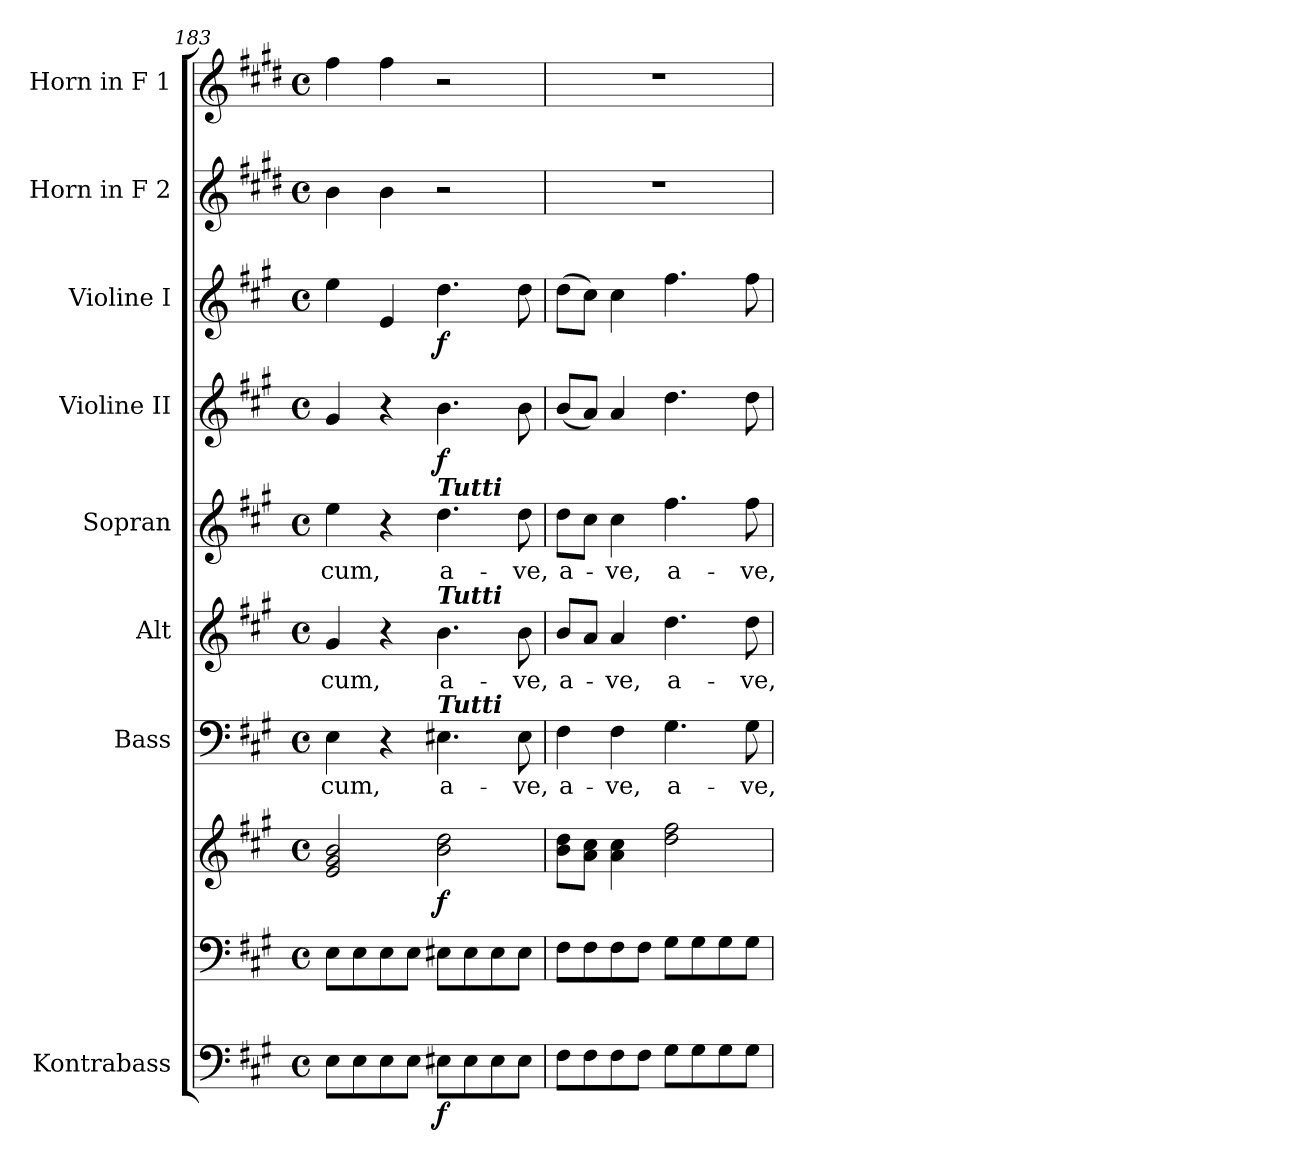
**kern	**dynam	**kern	**kern	**dynam	**kern	**text	**kern	**text	**kern	**text	**kern	**dynam	**kern	**dynam	**kern	**kern
*part9	*part9	*part8	*part8	*part8	*part7	*part7	*part6	*part6	*part5	*part5	*part4	*part4	*part3	*part3	*part2	*part1
*staff10	*staff10	*staff9	*staff8	*staff8/9	*staff7	*staff7	*staff6	*staff6	*staff5	*staff5	*staff4	*staff4	*staff3	*staff3	*staff2	*staff1
*I"Kontrabass	*	*	*	*	*I"Bass	*	*I"Alt	*	*I"Sopran	*	*I"Violine II	*	*I"Violine I	*	*I"Horn in F 2	*I"Horn in F 1
*I'Kb.	*	*	*	*	*I'B.	*	*I'A.	*	*I'S.	*	*I'Vl. II	*	*I'Vl. I	*	*	*
*clefF4	*	*clefF4	*clefG2	*	*clefF4	*	*clefG2	*	*clefG2	*	*clefG2	*	*clefG2	*	*clefG2	*clefG2
*ITrd7c12	*	*	*	*	*	*	*	*	*	*	*	*	*	*	*ITrd4c7	*ITrd4c7
*k[f#c#g#]	*	*k[f#c#g#]	*k[f#c#g#]	*	*k[f#c#g#]	*	*k[f#c#g#]	*	*k[f#c#g#]	*	*k[f#c#g#]	*	*k[f#c#g#]	*	*k[f#c#g#]	*k[f#c#g#]
*A:	*	*A:	*A:	*	*A:	*	*A:	*	*A:	*	*A:	*	*A:	*	*A:	*A:
*M4/4	*	*M4/4	*M4/4	*	*M4/4	*	*M4/4	*	*M4/4	*	*M4/4	*	*M4/4	*	*M4/4	*M4/4
*met(c)	*	*met(c)	*met(c)	*	*met(c)	*	*met(c)	*	*met(c)	*	*met(c)	*	*met(c)	*	*met(c)	*met(c)
=183	=183	=183	=183	=183	=183	=183	=183	=183	=183	=183	=183	=183	=183	=183	=183	=183
!	!	!	!	!	!	!LO:LY:b	!	!LO:LY:b	!	!LO:LY:b	!	!	!	!	!	!
8EE\L	.	8E\L	2e/ 2g#/ 2b/	.	4E\	-cum,	4g#/	-cum,	4ee\	-cum,	4g#/	.	4ee\	.	4e\	4b\
8EE\	.	8E\	.	.	.	.	.	.	.	.	.	.	.	.	.	.
8EE\	.	8E\	.	.	4r	.	4r	.	4r	.	4r	.	4e/	.	4e\	4b\
8EE\J	.	8E\J	.	.	.	.	.	.	.	.	.	.	.	.	.	.
!	!	!	!	!	!	!	!	!	!LO:TX:a:Bi:t=Tutti	!	!	!	!	!	!	!
!	!	!	!	!	!	!	!LO:TX:a:Bi:t=Tutti	!	!	!	!	!	!	!	!	!
!	!	!	!	!	!LO:TX:a:Bi:t=Tutti	!	!	!	!	!	!	!	!	!	!	!
!	!LO:DY:b	!	!	!LO:DY:b	!	!LO:LY:b	!	!LO:LY:b	!	!LO:LY:b	!	!LO:DY:b	!	!LO:DY:b	!	!
8EE#X\L	f	8E#X\L	2b\ 2dd\	f	4.E#X\	a-	4.b\	a-	4.dd\	a-	4.b\	f	4.dd\	f	2r	2r
8EE#\	.	8E#\	.	.	.	.	.	.	.	.	.	.	.	.	.	.
8EE#\	.	8E#\	.	.	.	.	.	.	.	.	.	.	.	.	.	.
!	!	!	!	!	!	!LO:LY:b	!	!LO:LY:b	!	!LO:LY:b	!	!	!	!	!	!
8EE#\J	.	8E#\J	.	.	8E#\	-ve,	8b\	-ve,	8dd\	-ve,	8b\	.	8dd\	.	.	.
=184	=184	=184	=184	=184	=184	=184	=184	=184	=184	=184	=184	=184	=184	=184	=184	=184
!	!	!	!	!	!	!LO:LY:b	!	!LO:LY:b	!	!LO:LY:b	!	!	!	!	!	!
8FF#\L	.	8F#\L	8b\ 8dd\L	.	4F#\	a-	8b/L	a-	8dd\L	a-	(<8b/L	.	(>8dd\L	.	1r	1r
8FF#\	.	8F#\	8a\ 8cc#\J	.	.	.	8a/J	.	8cc#\J	.	8a/J)	.	8cc#\J)	.	.	.
!	!	!	!	!	!	!LO:LY:b	!	!LO:LY:b	!	!LO:LY:b	!	!	!	!	!	!
8FF#\	.	8F#\	4a\ 4cc#\	.	4F#\	-ve,	4a/	-ve,	4cc#\	-ve,	4a/	.	4cc#\	.	.	.
8FF#\J	.	8F#\J	.	.	.	.	.	.	.	.	.	.	.	.	.	.
!	!	!	!	!	!	!LO:LY:b	!	!LO:LY:b	!	!LO:LY:b	!	!	!	!	!	!
8GG#\L	.	8G#\L	2dd\ 2ff#\	.	4.G#\	a-	4.dd\	a-	4.ff#\	a-	4.dd\	.	4.ff#\	.	.	.
8GG#\	.	8G#\	.	.	.	.	.	.	.	.	.	.	.	.	.	.
8GG#\	.	8G#\	.	.	.	.	.	.	.	.	.	.	.	.	.	.
!	!	!	!	!	!	!LO:LY:b	!	!LO:LY:b	!	!LO:LY:b	!	!	!	!	!	!
8GG#\J	.	8G#\J	.	.	8G#\	-ve,	8dd\	-ve,	8ff#\	-ve,	8dd\	.	8ff#\	.	.	.
=	=	=	=	=	=	=	=	=	=	=	=	=	=	=	=	=
*-	*-	*-	*-	*-	*-	*-	*-	*-	*-	*-	*-	*-	*-	*-	*-	*-
